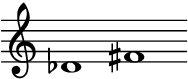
\version "2.16.2" % absolutely necessary!

% use this to crop output page size to match the snippet
#(ly:set-option 'preview #t)

%%%%%%%%%%%%%%%%%%%%%%%%%%
% here goes the snippet: %
%%%%%%%%%%%%%%%%%%%%%%%%%%
<<
\relative c' {
  \override Staff.TimeSignature #'stencil = ##f 
  \time 3/1
  des1 fis
}
>>